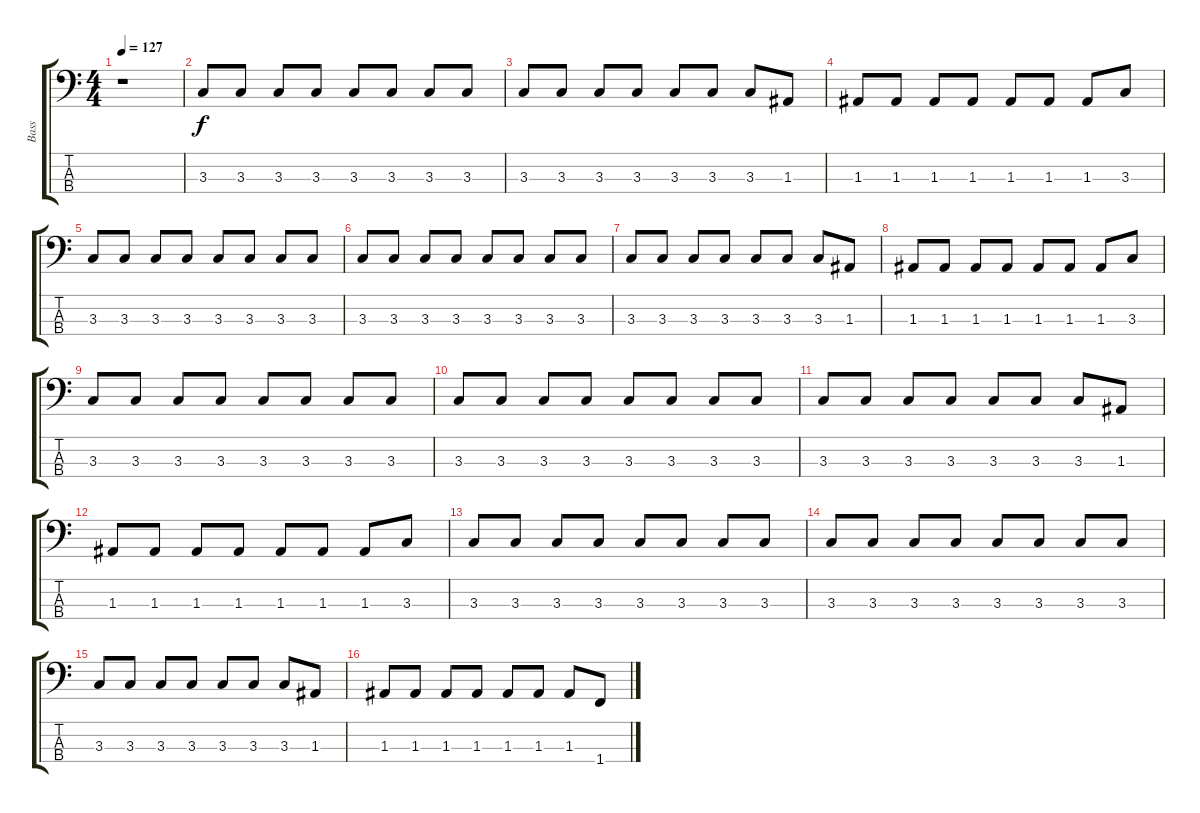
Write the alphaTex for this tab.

\track ("Bass" "Bass") {instrument electricbassfinger}
\staff {score tabs}
\tuning (G2 D2 A1 E1) {hide}
\ts (4 4)
\tempo 127
\clef f4
\ks c
r.1{dy f} |
3.3.8 3.3.8 3.3.8 3.3.8 3.3.8 3.3.8 3.3.8 3.3.8 |
3.3.8 3.3.8 3.3.8 3.3.8 3.3.8 3.3.8 3.3.8 1.3.8 |
1.3.8 1.3.8 1.3.8 1.3.8 1.3.8 1.3.8 1.3.8 3.3.8 |
3.3.8 3.3.8 3.3.8 3.3.8 3.3.8 3.3.8 3.3.8 3.3.8 |
3.3.8 3.3.8 3.3.8 3.3.8 3.3.8 3.3.8 3.3.8 3.3.8 |
3.3.8 3.3.8 3.3.8 3.3.8 3.3.8 3.3.8 3.3.8 1.3.8 |
1.3.8 1.3.8 1.3.8 1.3.8 1.3.8 1.3.8 1.3.8 3.3.8 |
3.3.8 3.3.8 3.3.8 3.3.8 3.3.8 3.3.8 3.3.8 3.3.8 |
3.3.8 3.3.8 3.3.8 3.3.8 3.3.8 3.3.8 3.3.8 3.3.8 |
3.3.8 3.3.8 3.3.8 3.3.8 3.3.8 3.3.8 3.3.8 1.3.8 |
1.3.8 1.3.8 1.3.8 1.3.8 1.3.8 1.3.8 1.3.8 3.3.8 |
3.3.8 3.3.8 3.3.8 3.3.8 3.3.8 3.3.8 3.3.8 3.3.8 |
3.3.8 3.3.8 3.3.8 3.3.8 3.3.8 3.3.8 3.3.8 3.3.8 |
3.3.8 3.3.8 3.3.8 3.3.8 3.3.8 3.3.8 3.3.8 1.3.8 |
1.3.8 1.3.8 1.3.8 1.3.8 1.3.8 1.3.8 1.3.8 1.4.8
